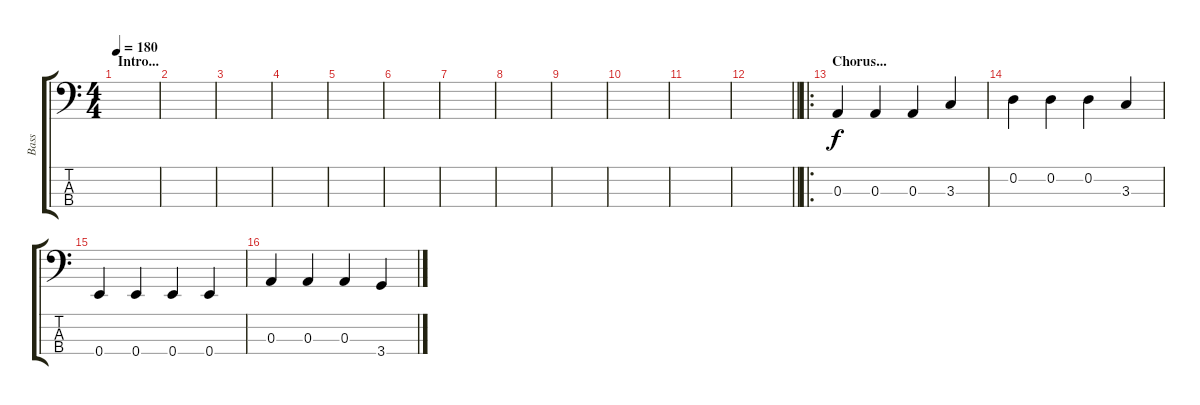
\track ("Bass" "Bass") {instrument electricbassfinger}
\staff {score tabs}
\tuning (G2 D2 A1 E1) {hide}
\ts (4 4)
\section ("" "Intro...")
\tempo 180
\clef f4
\ks c
|
|
|
|
|
|
|
|
|
|
|
\barLineRight lightlight
|
\ro
\section ("" "Chorus...")
0.3.4 0.3.4 0.3.4 3.3.4 |
0.2.4 0.2.4 0.2.4 3.3.4 |
0.4.4 0.4.4 0.4.4 0.4.4 |
0.3.4 0.3.4 0.3.4 3.4.4
